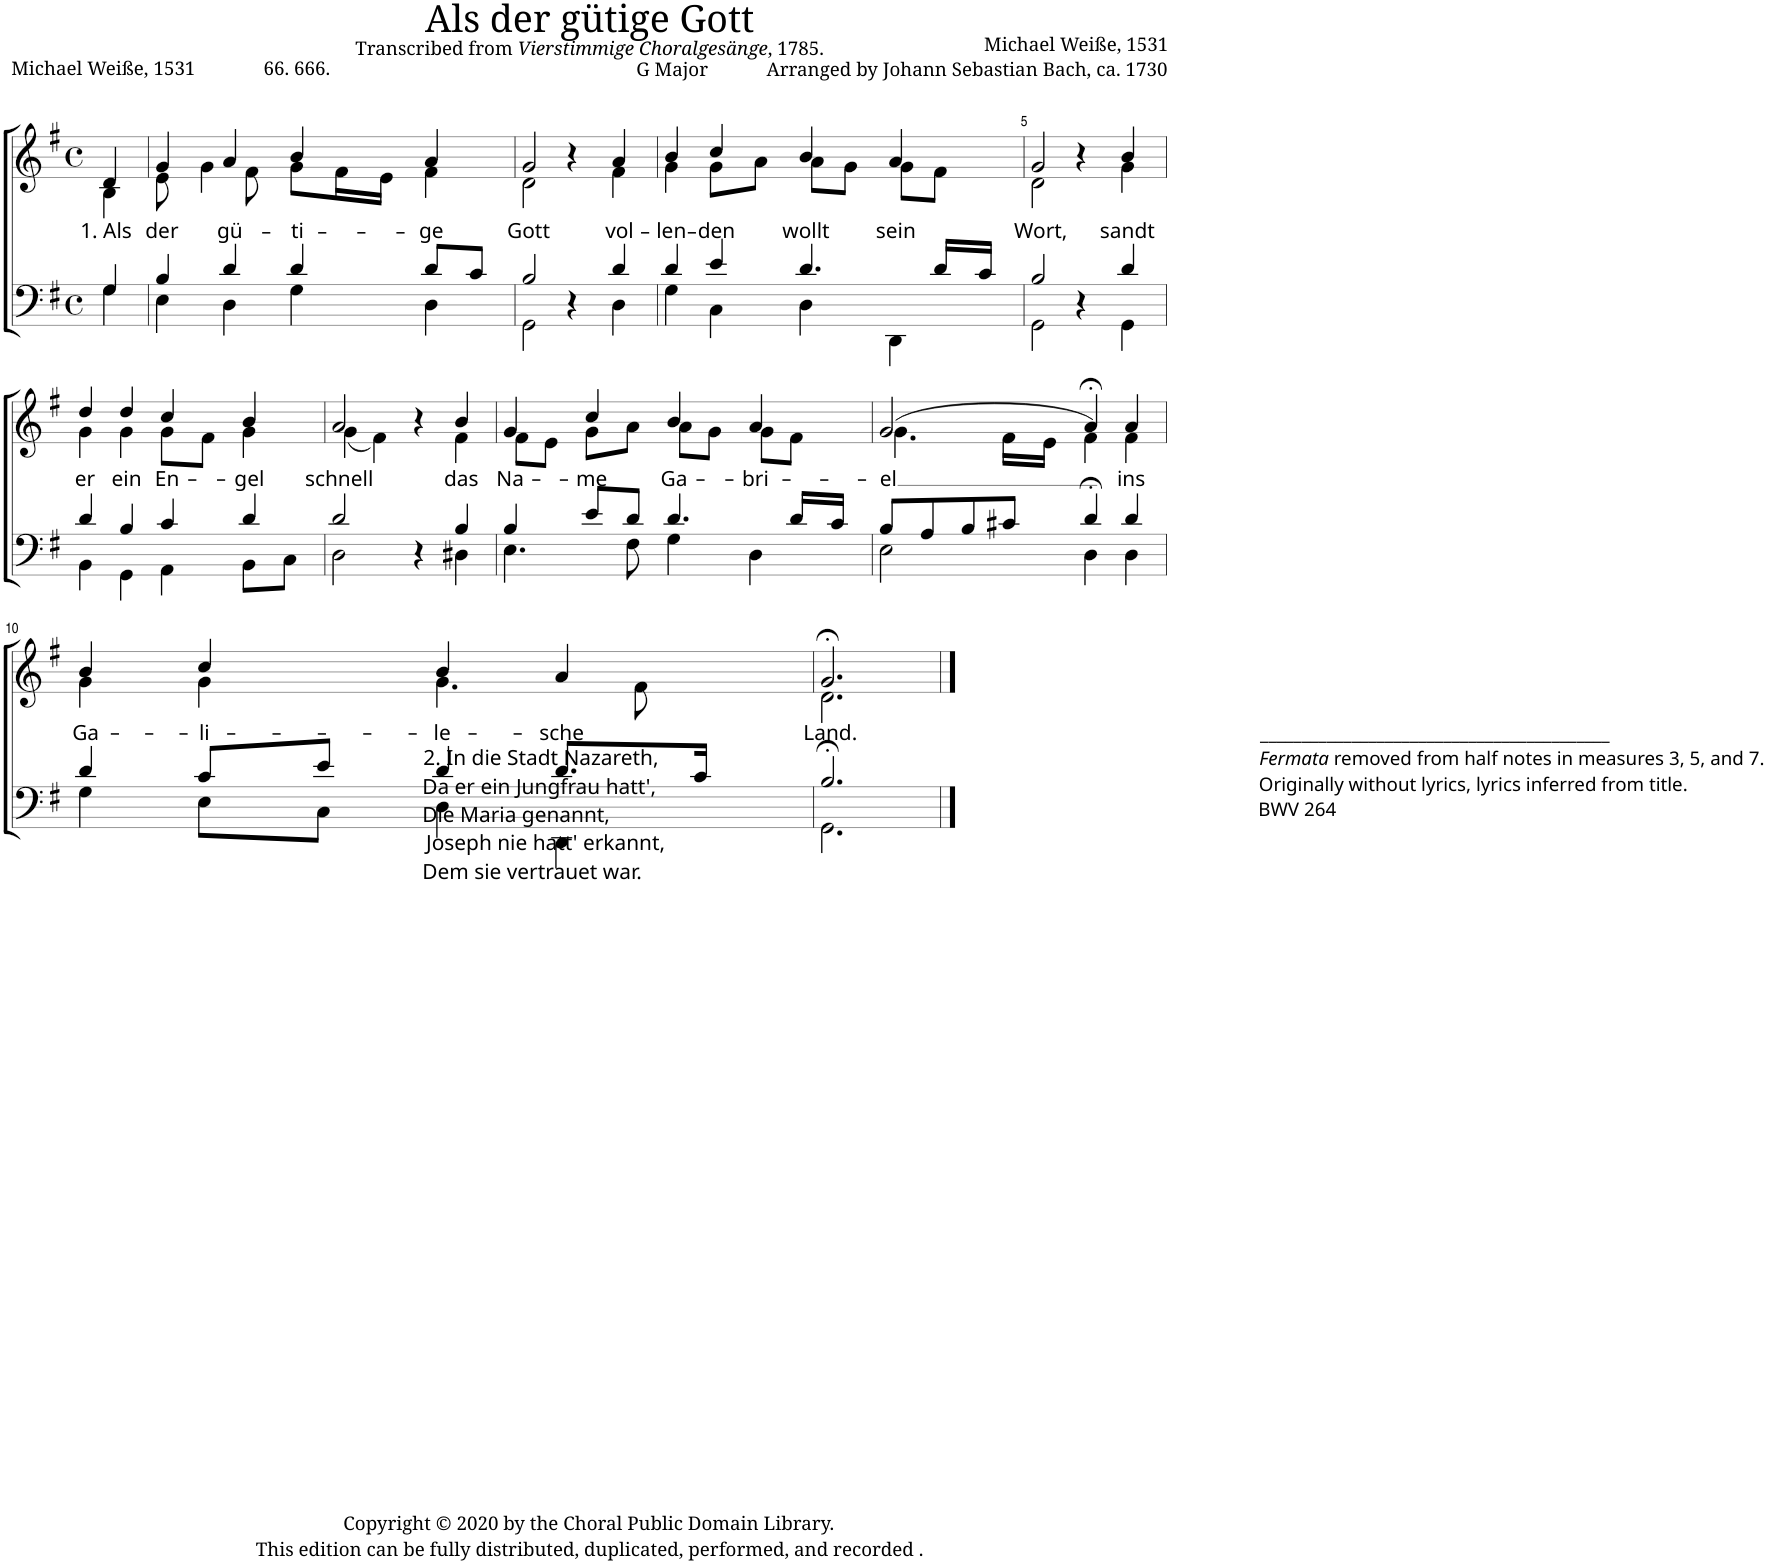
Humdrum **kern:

**kern	**kern	**text
*part2	*part1	*part1
*staff2	*staff1	*staff1
*I"Bass	*I"Soprano	*
*clefF4	*clefG2	*
*k[f#]	*k[f#]	*
*M4/4	*M4/4	*
*met(c)	*met(c)	*
=1	=1	=1
*^	*	*
!	!	!	!LO:LY:b
*	*	*^	*
4G/	4G\	4d/	4B\	1. Als
=2	=2	=2	=2	=2
!	!	!	!	!LO:LY:b
4B/	4E\	4g/	8e\	der
.	.	.	4g\	.
!	!	!	!	!LO:LY:b
4d/	4D\	4a/	.	gü-
.	.	.	8f#\	.
!	!	!	!	!LO:LY:b
4d/	4G\	4b/	8g\L	-ti-
.	.	.	16f#\L	.
.	.	.	16e\JJ	.
!	!	!	!	!LO:LY:b
8d/L	4D\	4a/	4f#\	-ge
8c/J	.	.	.	.
=3	=3	=3	=3	=3
!	!	!	!	!LO:LY:b
2B/	2GG\	2g/	2d\	Gott
4r	4ryy	4r	4ryy	.
!	!	!	!	!LO:LY:b
4d/	4D\	4a/	4f#\	vol-
=4	=4	=4	=4	=4
!	!	!	!	!LO:LY:b
4d/	4G\	4b/	4g\	-len-
!	!	!	!	!LO:LY:b
4e/	4C\	4cc/	8g\L	-den
.	.	.	8a\J	.
!	!	!	!	!LO:LY:b
4.d/	4D\	4b/	8a\L	wollt
.	.	.	8g\J	.
!	!	!	!	!LO:LY:b
.	4DD\	4a/	8g\L	sein
16d/LL	.	.	8f#\J	.
16c/JJ	.	.	.	.
=5	=5	=5	=5	=5
!	!	!	!	!LO:LY:b
2B/	2GG\	2g/	2d\	Wort,
4r	4ryy	4r	4ryy	.
!	!	!	!	!LO:LY:b
4d/	4GG\	4b/	4g\	sandt
!!LO:LB:g=z	!!
=6	=6	=6	=6	=6
!	!	!	!	!LO:LY:b
4d/	4BB\	4dd/	4g\	er
!	!	!	!	!LO:LY:b
4B/	4GG\	4dd/	4g\	ein
!	!	!	!	!LO:LY:b
4c/	4AA\	4cc/	8g\L	En-
.	.	.	8f#\J	.
!	!	!	!	!LO:LY:b
4d/	8BB\L	4b/	4g\	-gel
.	8C\J	.	.	.
=7	=7	=7	=7	=7
!	!	!	!	!LO:LY:b
2d/	2D\	2a/	(4g\	schnell
.	.	.	4f#\)	.
4r	4ryy	4r	4ryy	.
!	!	!	!	!LO:LY:b
4B/	4D#X\	4b/	4f#\	das
=8	=8	=8	=8	=8
!LO:TX:b:t=2. In die Stadt Nazareth,	!	!	!	!
!LO:TX:b:t=Da er ein Jungfrau hatt',	!	!	!	!
!LO:TX:b:t=Die Maria genannt,	!	!	!	!
!LO:TX:b:t=Joseph nie hatt' erkannt,	!	!	!	!
!LO:TX:b:t=Dem sie vertrauet war.	!	!	!	!
!	!	!	!	!LO:LY:b
4B/	4.E\	4g/	8f#\L	Na-
.	.	.	8e\J	.
!	!	!	!	!LO:LY:b
8e/L	.	4cc/	8g\L	-me
8d/J	8F#\	.	8a\J	.
!	!	!	!	!LO:LY:b
4.d/	4G\	4b/	8a\L	Ga-
.	.	.	8g\J	.
!	!	!	!	!LO:LY:b
.	4D\	4a/	8g\L	-bri-
16d/LL	.	.	8f#\J	.
16c/JJ	.	.	.	.
=9	=9	=9	=9	=9
!LO:TX:b:t=__________________________________________	!	!	!	!
!LO:TX:b:i:t=Fermata	!	!	!	!
!LO:TX:b:t=removed from half notes in measures 3, 5, and 7.	!	!	!	!
!LO:TX:b:t=Originally without lyrics, lyrics inferred from title.	!	!	!	!
!LO:TX:b:t=BWV 264	!	!	!	!
!	!	!	!	!LO:LY:b
8B/L	2E\	(2g/	4.g\	-el
8A/	.	.	.	.
8B/	.	.	.	.
8c#X/J	.	.	16f#\LL	.
.	.	.	16e\JJ	.
4d;</	4D\	4a;</)	4f#\	.
!	!	!	!	!LO:LY:b
4d/	4D\	4a/	4f#\	ins
!!LO:LB:g=z	!!
=10	=10	=10	=10	=10
!	!	!	!	!LO:LY:b
4d/	4G\	4b/	4g\	Ga-
!	!	!	!	!LO:LY:b
8c/L	8E\L	4cc/	4g\	-li-
8e/J	8C\J	.	.	.
!	!	!	!	!LO:LY:b
4d/	4D\	4b/	4.g\	-le-
!	!	!	!	!LO:LY:b
8.d/L	4DD\	4a/	.	-sche
.	.	.	8f#\	.
16c/Jk	.	.	.	.
=11	=11	=11	=11	=11
!	!	!	!	!LO:LY:b
2.B;</	2.GG\	2.g;</	2.d\	Land.
*v	*v	*	*	*
*	*v	*v	*
==	==	==
*-	*-	*-
